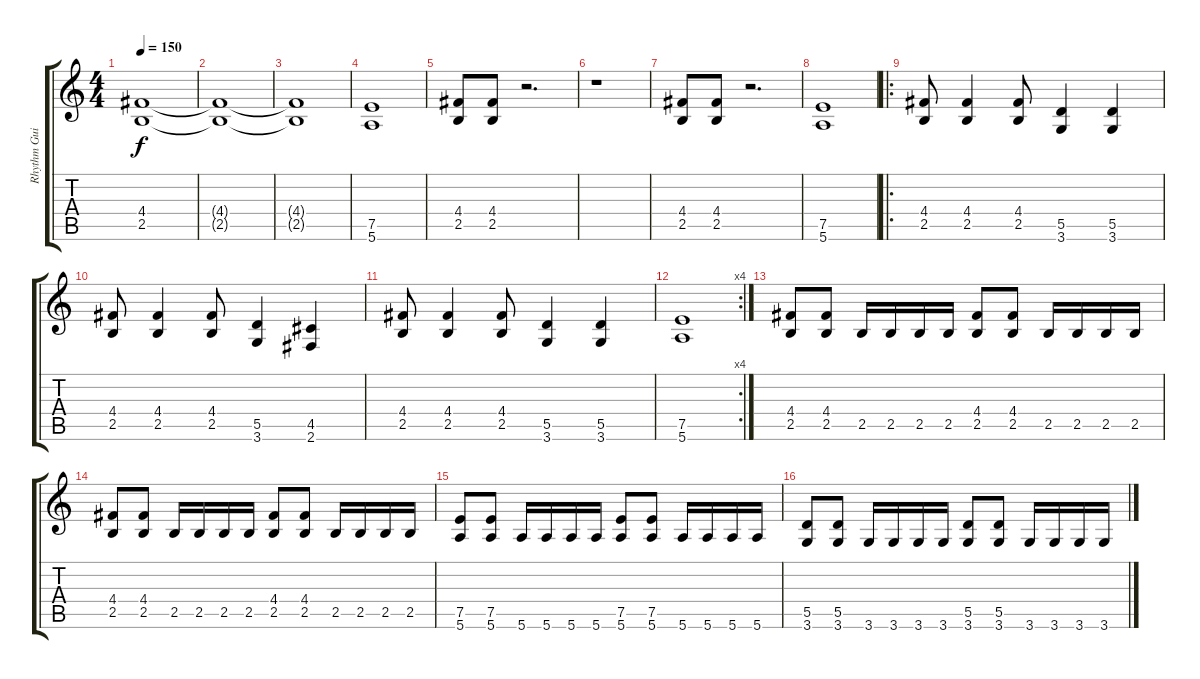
\track ("Rhythm Guitar" "Rhythm Gui") {instrument distortionguitar}
\staff {score tabs}
\tuning (E4 B3 G3 D3 A2 E2) {hide}
\ts (4 4)
\tempo 150
\clef g2
\ks c
(4.4 2.5).1{dy f instrument distortionguitar} |
(4.4{t} 2.5{t}).1 |
(4.4{t} 2.5{t}).1 |
(7.5 5.6).1 |
(4.4 2.5).8 (4.4 2.5).8 r.2{d} |
r.1 |
(4.4 2.5).8 (4.4 2.5).8 r.2{d} |
(7.5 5.6).1 |
\ro
(4.4 2.5).8 (4.4 2.5).4 (4.4 2.5).8 (5.5 3.6).4 (5.5 3.6).4 |
(4.4 2.5).8 (4.4 2.5).4 (4.4 2.5).8 (5.5 3.6).4 (4.5 2.6).4 |
(4.4 2.5).8 (4.4 2.5).4 (4.4 2.5).8 (5.5 3.6).4 (5.5 3.6).4 |
\rc 4
(7.5 5.6).1 |
(4.4 2.5).8 (4.4 2.5).8 2.5.16 2.5.16 2.5.16 2.5.16 (4.4 2.5).8 (4.4 2.5).8 2.5.16 2.5.16 2.5.16 2.5.16 |
(4.4 2.5).8 (4.4 2.5).8 2.5.16 2.5.16 2.5.16 2.5.16 (4.4 2.5).8 (4.4 2.5).8 2.5.16 2.5.16 2.5.16 2.5.16 |
(7.5 5.6).8 (7.5 5.6).8 5.6.16 5.6.16 5.6.16 5.6.16 (7.5 5.6).8 (7.5 5.6).8 5.6.16 5.6.16 5.6.16 5.6.16 |
(5.5 3.6).8 (5.5 3.6).8 3.6.16 3.6.16 3.6.16 3.6.16 (5.5 3.6).8 (5.5 3.6).8 3.6.16 3.6.16 3.6.16 3.6.16
